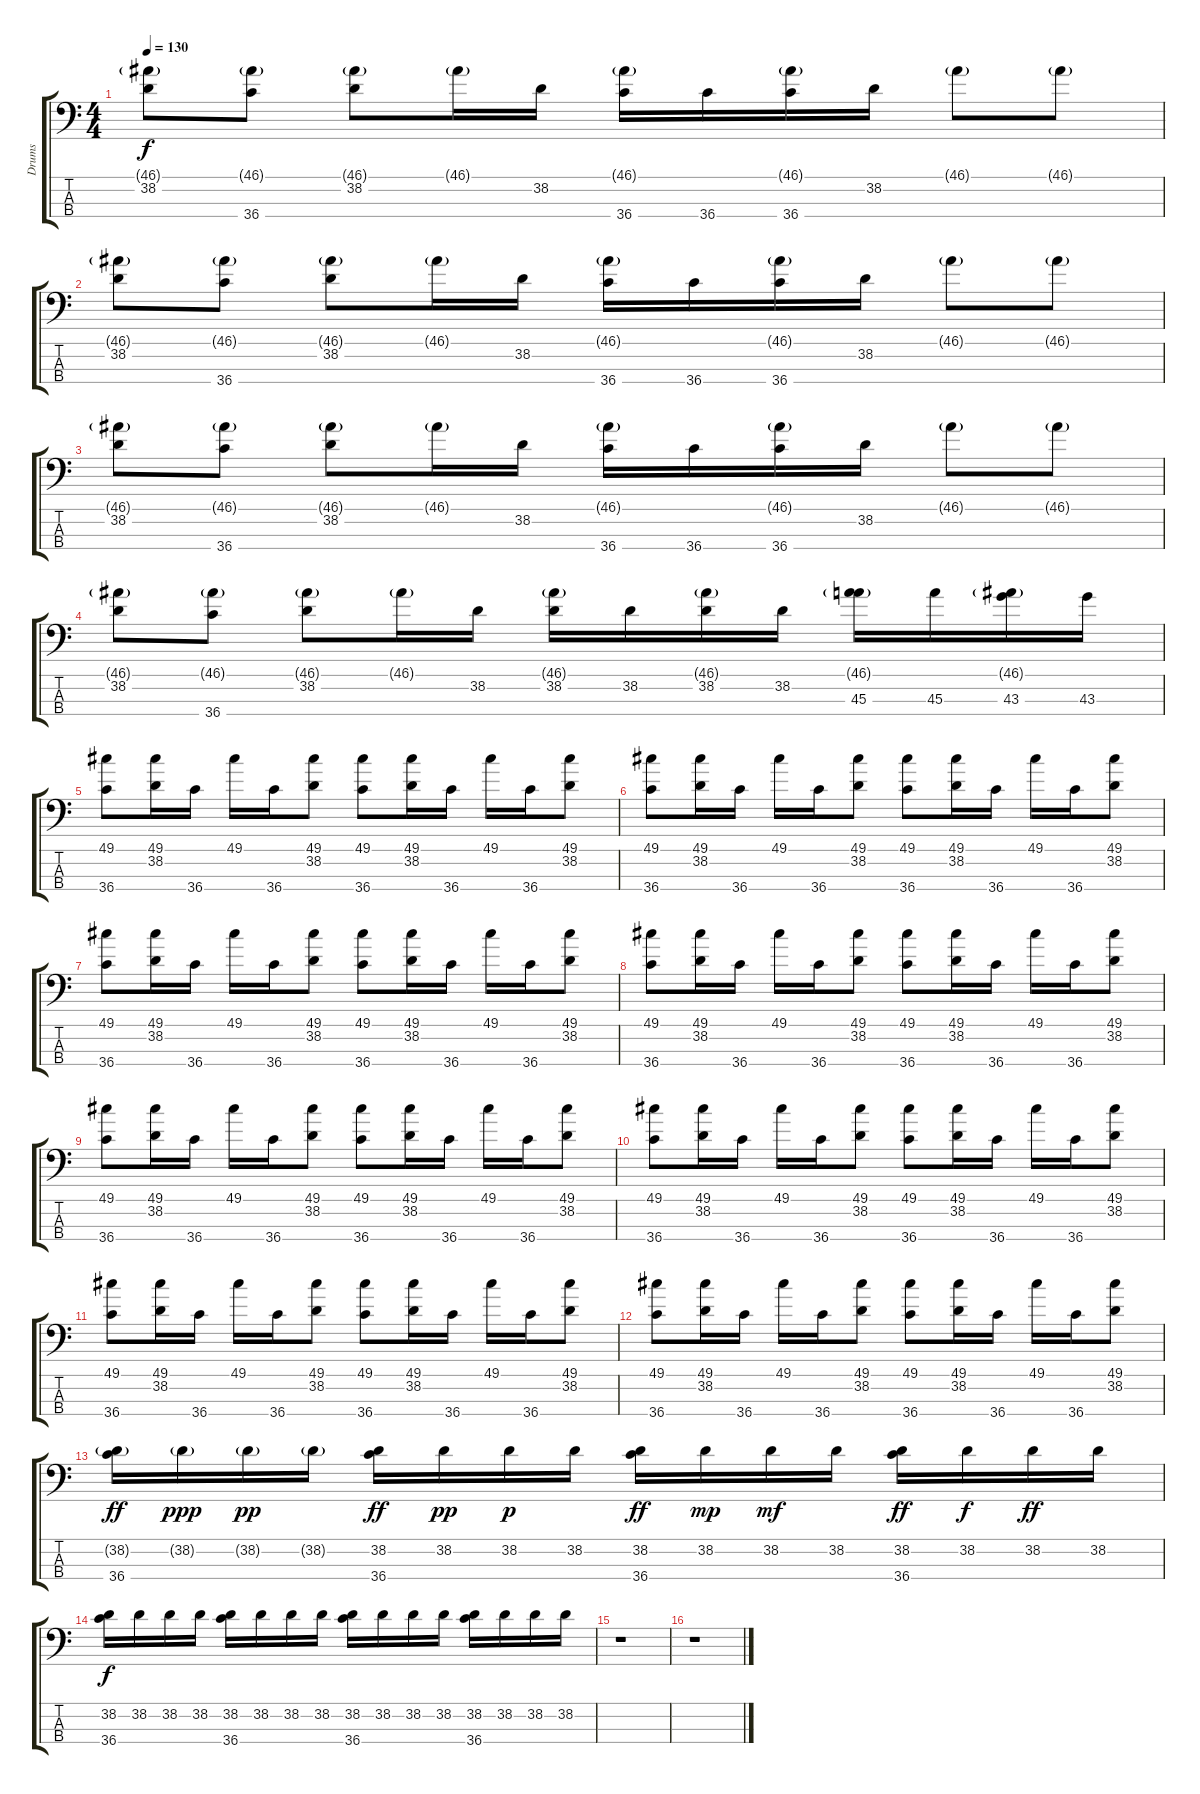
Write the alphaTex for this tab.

\track ("Drums" "Drums") {instrument acousticgrandpiano}
\staff {score tabs}
\tuning (C-1 C-1 C-1 C-1) {hide}
\ts (4 4)
\tempo 130
\clef f4
\ks c
(46.1{g} 38.2).8{dy f} (46.1{g} 36.4).8 (46.1{g} 38.2).8 46.1{g}.16 38.2.16 (46.1{g} 36.4).16 36.4.16 (46.1{g} 36.4).16 38.2.16 46.1{g}.8 46.1{g}.8 |
(46.1{g} 38.2).8 (46.1{g} 36.4).8 (46.1{g} 38.2).8 46.1{g}.16 38.2.16 (46.1{g} 36.4).16 36.4.16 (46.1{g} 36.4).16 38.2.16 46.1{g}.8 46.1{g}.8 |
(46.1{g} 38.2).8 (46.1{g} 36.4).8 (46.1{g} 38.2).8 46.1{g}.16 38.2.16 (46.1{g} 36.4).16 36.4.16 (46.1{g} 36.4).16 38.2.16 46.1{g}.8 46.1{g}.8 |
(46.1{g} 38.2).8 (46.1{g} 36.4).8 (46.1{g} 38.2).8 46.1{g}.16 38.2.16 (46.1{g} 38.2).16 38.2.16 (46.1{g} 38.2).16 38.2.16 (46.1{g} 45.3).16 45.3.16 (46.1{g} 43.3).16 43.3.16 |
(49.1 36.4).8 (49.1 38.2).16 36.4.16 49.1.16 36.4.16 (49.1 38.2).8 (49.1 36.4).8 (49.1 38.2).16 36.4.16 49.1.16 36.4.16 (49.1 38.2).8 |
(49.1 36.4).8 (49.1 38.2).16 36.4.16 49.1.16 36.4.16 (49.1 38.2).8 (49.1 36.4).8 (49.1 38.2).16 36.4.16 49.1.16 36.4.16 (49.1 38.2).8 |
(49.1 36.4).8 (49.1 38.2).16 36.4.16 49.1.16 36.4.16 (49.1 38.2).8 (49.1 36.4).8 (49.1 38.2).16 36.4.16 49.1.16 36.4.16 (49.1 38.2).8 |
(49.1 36.4).8 (49.1 38.2).16 36.4.16 49.1.16 36.4.16 (49.1 38.2).8 (49.1 36.4).8 (49.1 38.2).16 36.4.16 49.1.16 36.4.16 (49.1 38.2).8 |
(49.1 36.4).8 (49.1 38.2).16 36.4.16 49.1.16 36.4.16 (49.1 38.2).8 (49.1 36.4).8 (49.1 38.2).16 36.4.16 49.1.16 36.4.16 (49.1 38.2).8 |
(49.1 36.4).8 (49.1 38.2).16 36.4.16 49.1.16 36.4.16 (49.1 38.2).8 (49.1 36.4).8 (49.1 38.2).16 36.4.16 49.1.16 36.4.16 (49.1 38.2).8 |
(49.1 36.4).8 (49.1 38.2).16 36.4.16 49.1.16 36.4.16 (49.1 38.2).8 (49.1 36.4).8 (49.1 38.2).16 36.4.16 49.1.16 36.4.16 (49.1 38.2).8 |
(49.1 36.4).8 (49.1 38.2).16 36.4.16 49.1.16 36.4.16 (49.1 38.2).8 (49.1 36.4).8 (49.1 38.2).16 36.4.16 49.1.16 36.4.16 (49.1 38.2).8 |
(38.2{g} 36.4).16{dy ff} 38.2{g}.16{dy ppp} 38.2{g}.16{dy pp} 38.2{g}.16 (38.2 36.4).16{dy ff} 38.2.16{dy pp} 38.2.16{dy p} 38.2.16 (38.2 36.4).16{dy ff} 38.2.16{dy mp} 38.2.16{dy mf} 38.2.16 (38.2 36.4).16{dy ff} 38.2.16{dy f} 38.2.16{dy ff} 38.2.16 |
(38.2 36.4).16{dy f} 38.2.16 38.2.16 38.2.16 (38.2 36.4).16 38.2.16 38.2.16 38.2.16 (38.2 36.4).16 38.2.16 38.2.16 38.2.16 (38.2 36.4).16 38.2.16 38.2.16 38.2.16 |
r.1 |
r.1
